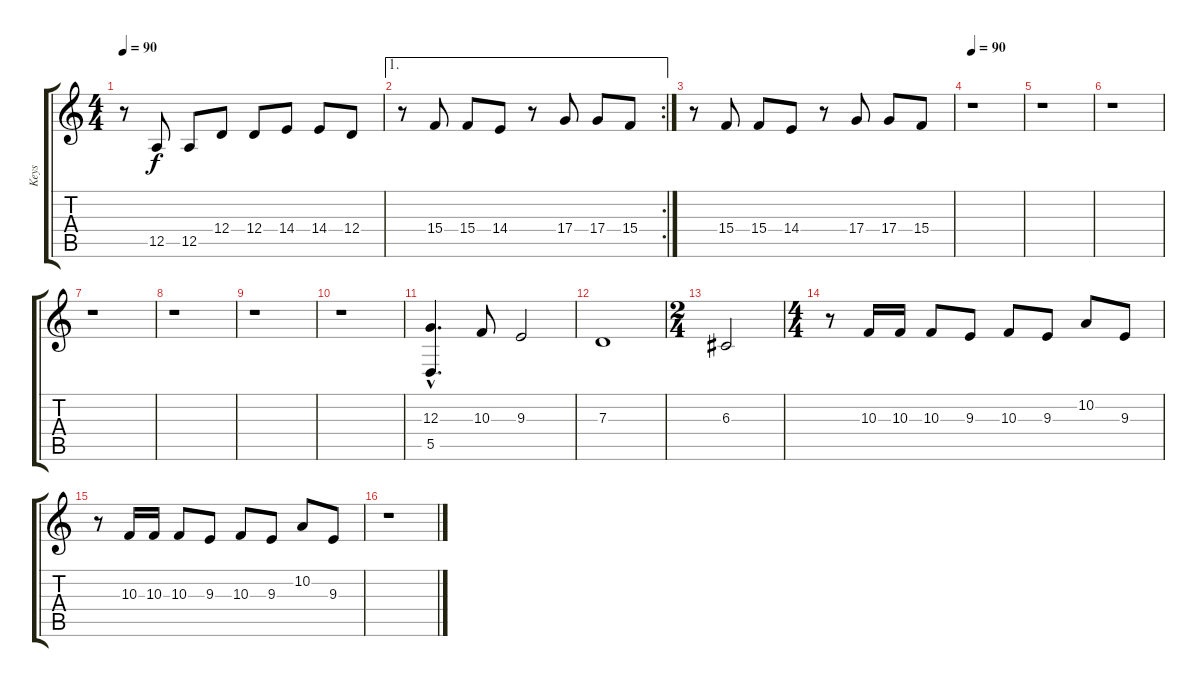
\track ("Keys" "Keys") {instrument synthstrings2}
\staff {score tabs}
\tuning (E4 B3 G3 D3 A2 E2) {hide}
\ts (4 4)
\tempo 90
\clef g2
\ks c
r.8{dy f} 12.5.8 12.5.8 12.4.8 12.4.8 14.4.8 14.4.8 12.4.8 |
\ae 1
\rc 2
r.8 15.4.8 15.4.8 14.4.8 r.8 17.4.8 17.4.8 15.4.8 |
r.8 15.4.8 15.4.8 14.4.8 r.8 17.4.8 17.4.8 15.4.8 |
\tempo 90
r.1 |
r.1 |
r.1 |
r.1 |
r.1 |
r.1 |
r.1 |
(12.3{hac} 5.5{hac}).4{d} 10.3.8 9.3.2 |
7.3.1 |
\ts (2 4)
6.3.2 |
\ts (4 4)
r.8{volume 10} 10.3.16 10.3.16 10.3.8 9.3.8 10.3.8 9.3.8 10.2.8 9.3.8 |
r.8 10.3.16 10.3.16 10.3.8 9.3.8 10.3.8 9.3.8 10.2.8 9.3.8 |
r.1
